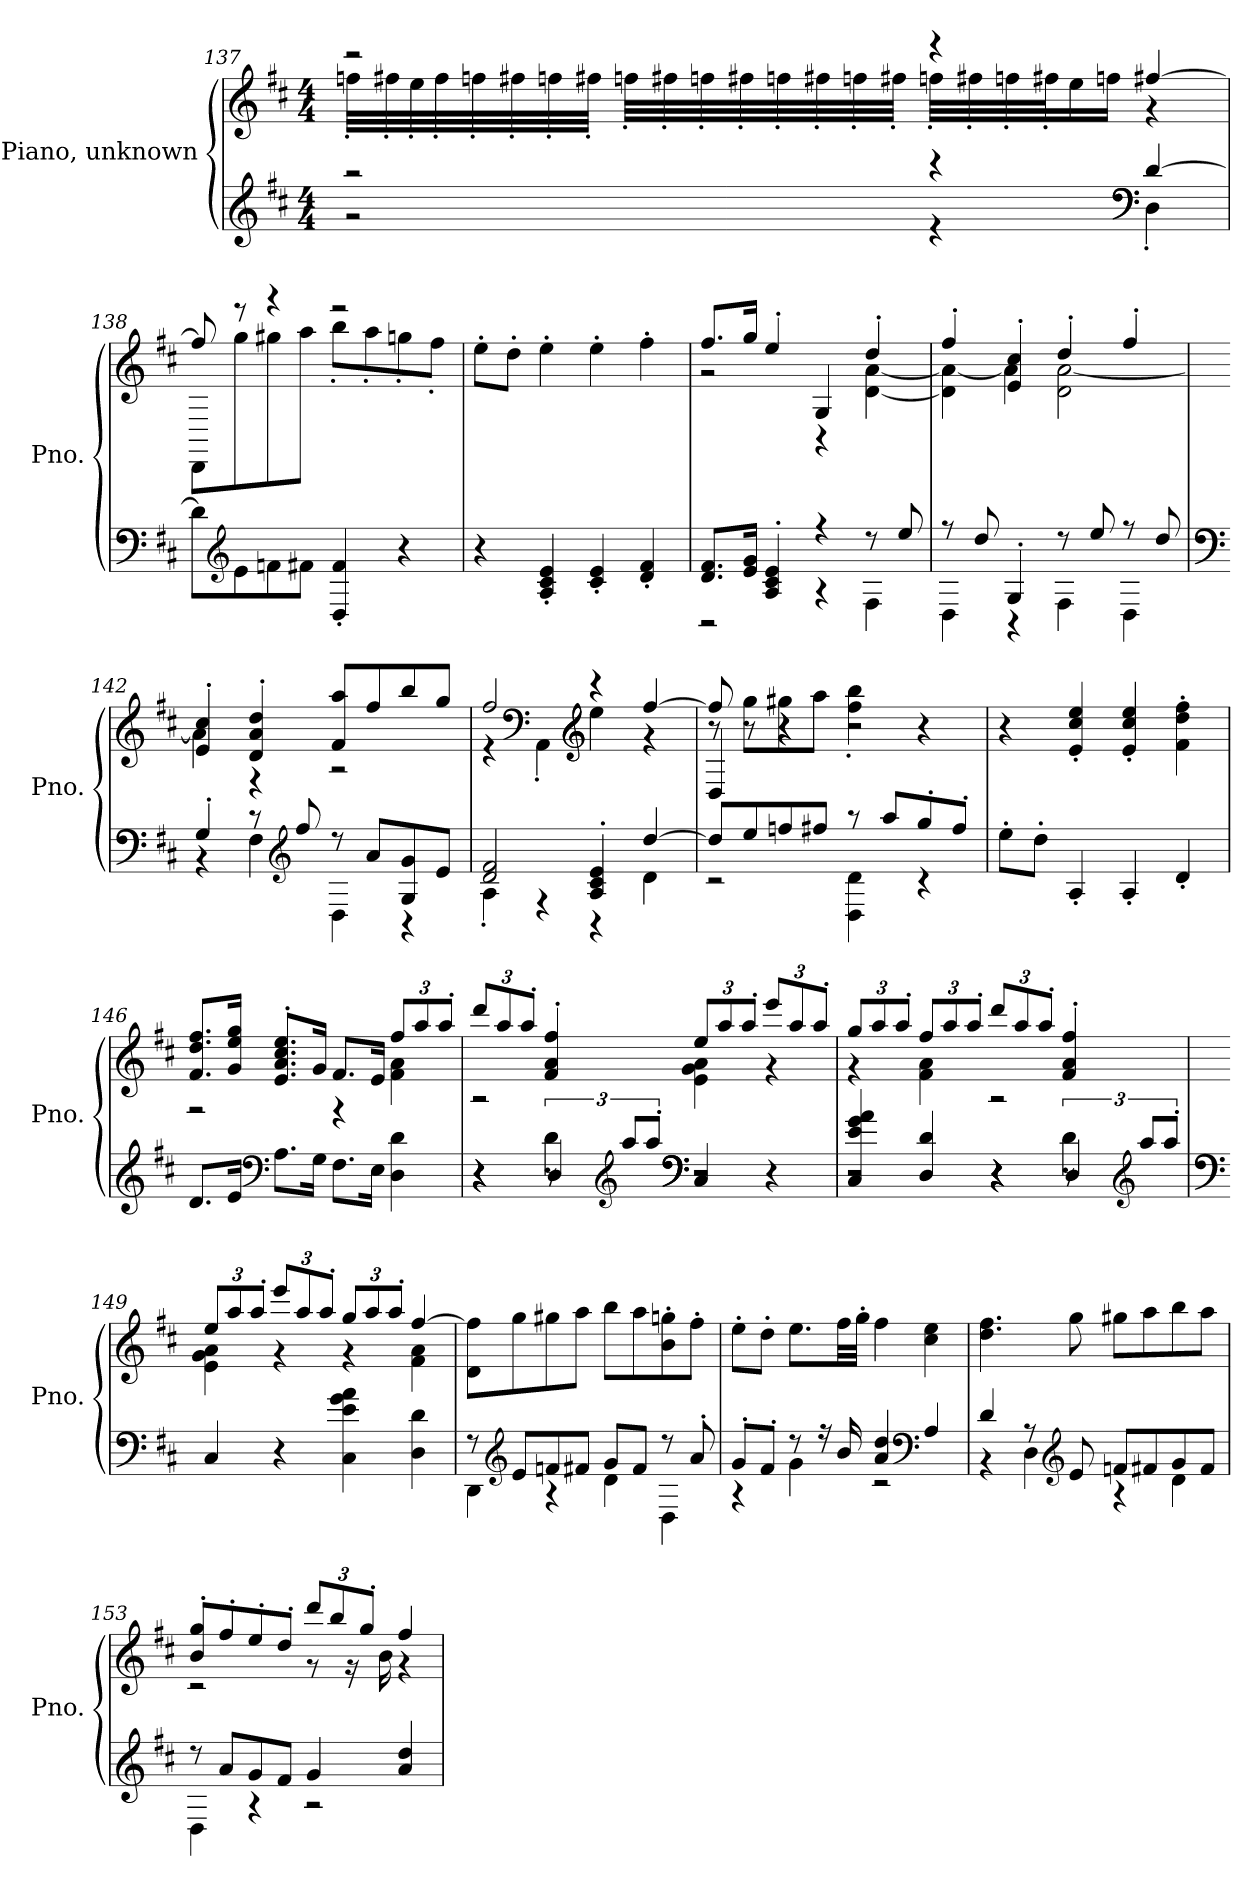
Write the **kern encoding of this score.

**kern	**kern
*part1	*part1
*staff2	*staff1
*I"Piano, unknown	*
*I'Pno.	*
!!LO:LB:g=z
*clefG2	*clefG2
*k[f#c#]	*k[f#c#]
*M4/4	*M4/4
=137	=137
*^	*^
2r	2r	2r	32ffn'\LLL
.	.	.	32ff#X'\
.	.	.	32ee'\
.	.	.	32ff#'\
.	.	.	32ffn'\
.	.	.	32ff#X'\
.	.	.	32ffn'\
.	.	.	32ff#X'\JJJ
.	.	.	32ffn'\LLL
.	.	.	32ff#X'\
.	.	.	32ffn'\
.	.	.	32ff#X'\
.	.	.	32ffn'\
.	.	.	32ff#X'\
.	.	.	32ffn'\
.	.	.	32ff#X'\JJJ
4r	4r	4r	32ffn'\LLL
.	.	.	32ff#X'\
.	.	.	32ffn'\
.	.	.	32ff#X'\J
.	.	.	16ee\
.	.	.	16ffn\JJ
*clefF4	*	*	*
[4d/	4D'\	[4ff#X/	4r
*v	*v	*	*
!!LO:LB:g=z	!!
=138	=138	=138
8d\L]	8ff#/]	8DD\L
*clefG2	*	*
8e\	8r	8gg\
8fn\	4r	8gg#X\
8f#X\J	.	8aa\J
4D/' 4f#/'	2r	8bb'\L
.	.	8aa'\
4r	.	8ggn'\
.	.	8ff#'\J
*	*v	*v
=139	=139
4r	8ee'\L
.	8dd'\J
4A/' 4c#/' 4e/'	4ee'\
4c#/' 4e/'	4ee'\
4d/' 4f#/'	4ff#'\
=140	=140
*^	*^
8.d/ 8.f#/L	2r	8.ff#/L	2r
16e/ 16g/Jk	.	16gg/Jk	.
4A/' 4c#/' 4e/'	.	4ee'/	.
4r	4r	4G/	4r
8r	4F#\	4dd'/	[4d\ [4a\
8ee/	.	.	.
=141	=141	=141	=141
8r	4D\	4ff#'/	4d\] 4a\_
8dd/	.	.	.
4G'/	4r	4e/' 4cc#/'	4a\]
8r	4F#\	4dd'/	2d\ [2a\
8ee/	.	.	.
8r	4D\	4ff#'/	.
8dd/	.	.	.
!!LO:LB:g=z	!!
=142	=142	=142	=142
*clefF4	*	*	*
4G'/	4r	4e/' 4cc#/'	4a\]
8r	4F#\	4d/' 4a/' 4dd/'	4r
*clefG2	*	*	*
8ff#/	.	.	.
8r	4D\	8f#/ 8aa/L	2r
8a/L	.	8ff#/	.
8G/ 8g/	4r	8bb/	.
8e/J	.	8gg/J	.
=143	=143	=143	=143
2d/ 2f#/	4A'\	2ff#/	4r
*	*	*clefF4	*
.	4r	.	4AA'\
*	*	*clefG2	*
4A/' 4c#/' 4e/'	4r	4r	4ee\
[4dd/	4d\	[4ff#/	4r
=144	=144	=144	=144
*	*	*	*^
8dd/L]	2r	8ff#/]	8r	4D/
8ee/	.	8r	8gg\L	.
8ffn/	.	4r	8gg#X\	4r
8ff#X/J	.	.	8aa\J	.
8r	4D\ 4d\	2r	4ff#\' 4bb\'	2r
8aa/L	.	.	.	.
8gg'/	4r	.	4r	.
8ff#'/J	.	.	.	.
*v	*v	*	*	*
*	*v	*v	*v
=145	=145
8ee'\L	4r
8dd'\J	.
4A'/	4e/' 4cc#/' 4ee/'
4A'/	4e/' 4cc#/' 4ee/'
4d'/	4f#\' 4dd\' 4ff#\'
!!LO:PB:g=z
=146	=146
*	*^
8.d/L	8.f#/ 8.dd/ 8.ff#/L	2r
16e/Jk	16g/ 16ee/ 16gg/Jk	.
*clefF4	*	*
8.A\L	8.e/' 8.a/' 8.cc#/' 8.ee/'L	.
16G\Jk	16g/Jk	.
8.F#\L	8.f#/L	4r
16E\Jk	16e/Jk	.
*	*Xbrackettup	*
4D\ 4d\	12ff#/L	4f#\ 4a\
.	12aa/	.
.	12aa'/J	.
=147	=147	=147
*^	*	*
*	*^	*	*
4r	4r	4r	12ddd/L	2r
.	.	.	12aa/	.
.	.	.	12aa'/J	.
12r	4d\	4D/	4f#/' 4a/' 4ff#/'	.
*clefG2	*	*	*	*
12aa/L	.	.	.	.
12aa'/J	.	.	.	.
*clefF4	*	*	*	*
4C#/	2r	2r	12ee/L	4e\ 4g\ 4a\
.	.	.	12aa/	.
.	.	.	12aa'/J	.
4r	.	.	12eee/L	4r
.	.	.	12aa/	.
.	.	.	12aa'/J	.
!!LO:LB:g=z	!!
=148	=148	=148	=148	=148
4C#/ 4e/ 4g/ 4a/	2r	2r	12gg/L	4r
.	.	.	12aa/	.
.	.	.	12aa'/J	.
4D/ 4d/	.	.	12ff#/L	4f#\ 4a\
.	.	.	12aa/	.
.	.	.	12aa'/J	.
4r	4r	4r	12ddd/L	2r
.	.	.	12aa/	.
.	.	.	12aa'/J	.
12r	4d\	4D/	4f#/' 4a/' 4ff#/'	.
*clefG2	*	*	*	*
12aa/L	.	.	.	.
12aa'/J	.	.	.	.
*v	*v	*v	*	*
=149	=149	=149
*clefF4	*	*
4C#/	12ee/L	4e\ 4g\ 4a\
.	12aa/	.
.	12aa'/J	.
4r	12eee/L	4r
.	12aa/	.
.	12aa'/J	.
4C#\ 4e\ 4g\ 4a\	12gg/L	4r
.	12aa/	.
.	12aa'/J	.
4D\ 4d\	[4ff#/	4f#\ 4a\
*	*v	*v
!!LO:LB:g=z
=150	=150
*^	*
8r	4DD\	8d\ 8ff#\]L
*clefG2	*	*
8e/L	.	8gg\
8fn/	4r	8gg#X\
8f#X/J	.	8aa\J
8g/L	4d\	8bb\L
8f#/J	.	8aa\
8r	4D\	8b\' 8ggn\'
8a'/	.	8ff#'\J
=151	=151	=151
8g'/L	4r	8ee'\L
8f#'/J	.	8dd'\J
8r	4g\	8.ee\L
16r	.	.
16b/	.	32ff#\LL
.	.	32gg'\JJJ
4a/ 4dd/	2r	4ff#\
*clefF4	*	*
4A/	.	4cc#\ 4ee\
=152	=152	=152
4d/	4r	4.dd\ 4.ff#\
8r	4D\	.
*clefG2	*	*
8e/	.	8gg\
8fn/L	4r	8gg#X\L
8f#X/	.	8aa\
8g/	4d\	8bb\
8f#/J	.	8aa\J
!!LO:LB:g=z
=153	=153	=153
*	*	*^
8r	4D\	8b/' 8gg/'L	2r
8a/L	.	8ff#'/	.
8g/	4r	8ee'/	.
8f#/J	.	8dd'/J	.
4g/	2r	12ddd/L	8r
.	.	12bb/	.
.	.	.	16r
.	.	12gg'/J	.
.	.	.	16b\
4a/ 4dd/	.	4ff#/	4r
*v	*v	*	*
*	*v	*v
=	=
*-	*-
